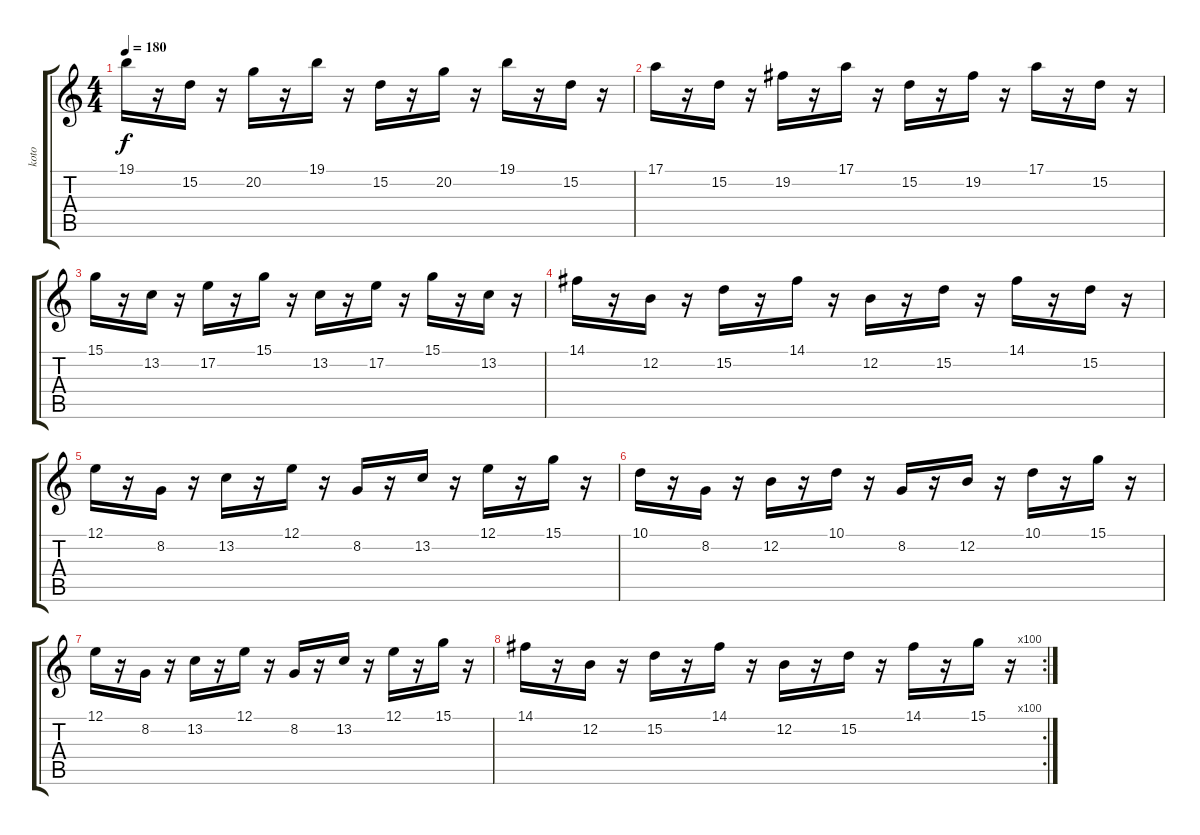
\track ("koto" "koto") {instrument koto}
\staff {score tabs}
\tuning (E4 B3 G3 D3 A2 E2) {hide}
\ts (4 4)
\tempo 180
\clef g2
\ks c
19.1.16{dy f} r.16 15.2.16 r.16 20.2.16 r.16 19.1.16 r.16 15.2.16 r.16 20.2.16 r.16 19.1.16 r.16 15.2.16 r.16 |
17.1.16 r.16 15.2.16 r.16 19.2.16 r.16 17.1.16 r.16 15.2.16 r.16 19.2.16 r.16 17.1.16 r.16 15.2.16 r.16 |
15.1.16 r.16 13.2.16 r.16 17.2.16 r.16 15.1.16 r.16 13.2.16 r.16 17.2.16 r.16 15.1.16 r.16 13.2.16 r.16 |
14.1.16 r.16 12.2.16 r.16 15.2.16 r.16 14.1.16 r.16 12.2.16 r.16 15.2.16 r.16 14.1.16 r.16 15.2.16 r.16 |
12.1.16 r.16 8.2.16 r.16 13.2.16 r.16 12.1.16 r.16 8.2.16 r.16 13.2.16 r.16 12.1.16 r.16 15.1.16 r.16 |
10.1.16 r.16 8.2.16 r.16 12.2.16 r.16 10.1.16 r.16 8.2.16 r.16 12.2.16 r.16 10.1.16 r.16 15.1.16 r.16 |
12.1.16 r.16 8.2.16 r.16 13.2.16 r.16 12.1.16 r.16 8.2.16 r.16 13.2.16 r.16 12.1.16 r.16 15.1.16 r.16 |
\rc 100
14.1.16 r.16 12.2.16 r.16 15.2.16 r.16 14.1.16 r.16 12.2.16 r.16 15.2.16 r.16 14.1.16 r.16 15.1.16 r.16
